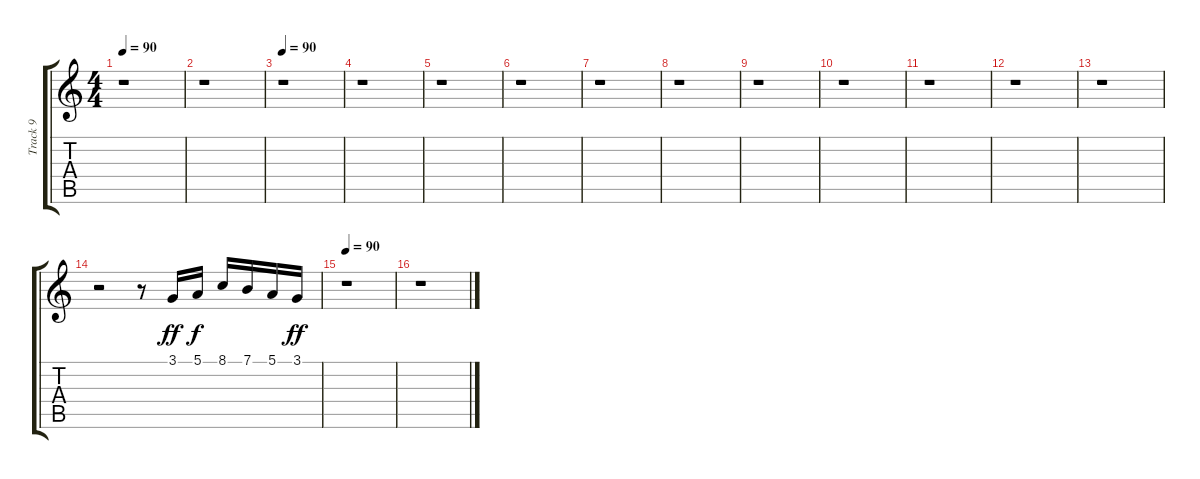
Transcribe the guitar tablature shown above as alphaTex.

\track ("Track 9" "Track 9") {instrument lead2sawtooth}
\staff {score tabs}
\tuning (E4 B3 G3 D3 A2 E2) {hide}
\ts (4 4)
\tempo 90
\clef g2
\ks c
r.1{dy ff} |
r.1 |
\tempo 90
r.1 |
r.1 |
r.1 |
r.1 |
r.1 |
r.1 |
r.1 |
r.1 |
r.1 |
r.1 |
r.1 |
r.2 r.8 3.1.16{balance 8 instrument lead2sawtooth} 5.1.16{dy f} 8.1.16 7.1.16 5.1.16 3.1.16{dy ff} |
\tempo 90
r.1 |
r.1
